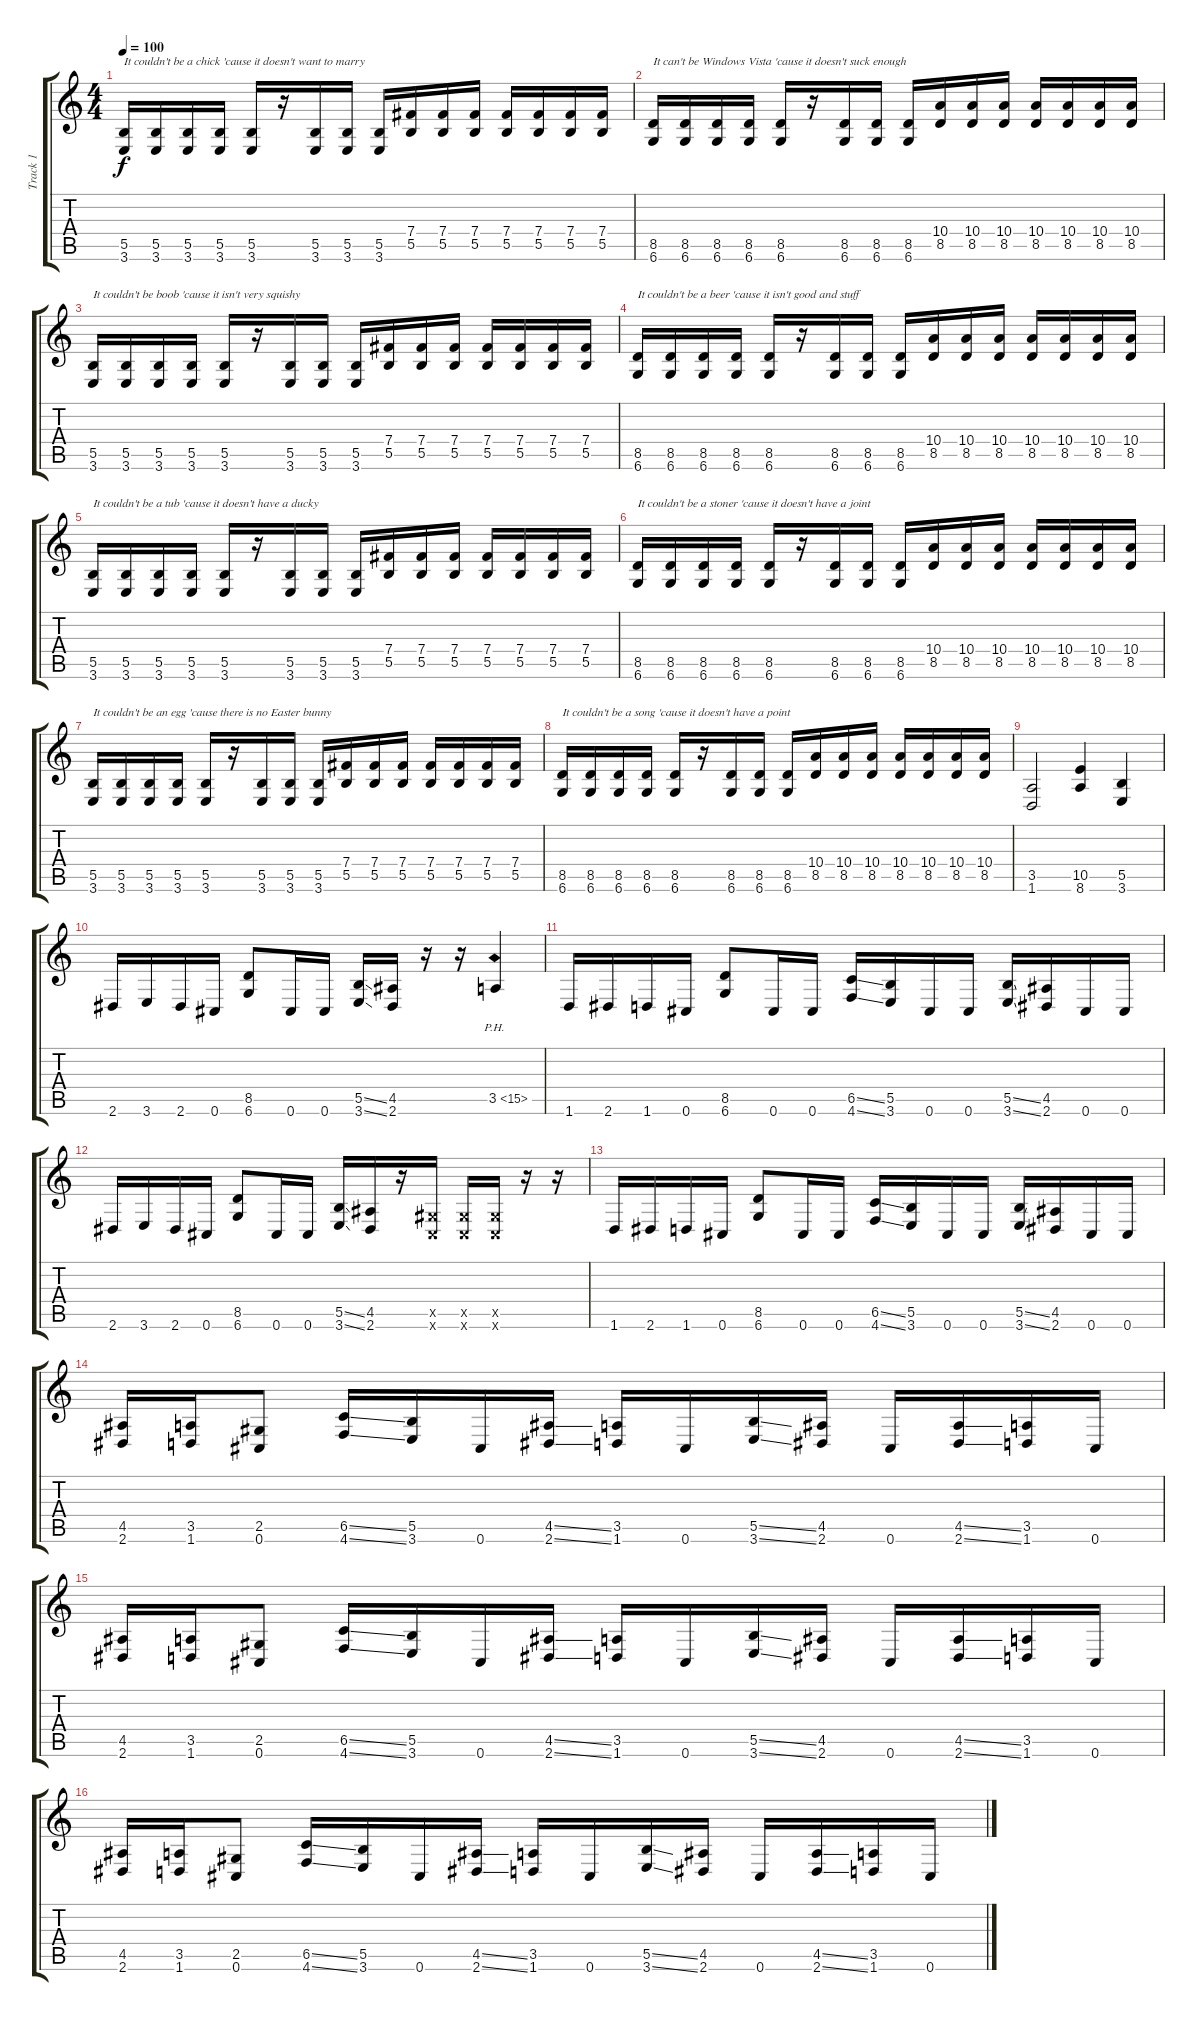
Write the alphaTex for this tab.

\track ("Track 1" "Track 1") {instrument distortionguitar}
\staff {score tabs}
\tuning (Db4 Ab3 E3 B2 Gb2 Db2) {hide}
\ts (4 4)
\tempo 100
\clef g2
\ks c
(5.5 3.6).16{txt "It couldn't be a chick 'cause it doesn't want to marry" dy f} (5.5 3.6).16 (5.5 3.6).16 (5.5 3.6).16 (5.5 3.6).16 r.16 (5.5 3.6).16 (5.5 3.6).16 (5.5 3.6).16 (7.4 5.5).16 (7.4 5.5).16 (7.4 5.5).16 (7.4 5.5).16 (7.4 5.5).16 (7.4 5.5).16 (7.4 5.5).16 |
(8.5 6.6).16{txt "It can't be Windows Vista 'cause it doesn't suck enough"} (8.5 6.6).16 (8.5 6.6).16 (8.5 6.6).16 (8.5 6.6).16 r.16 (8.5 6.6).16 (8.5 6.6).16 (8.5 6.6).16 (10.4 8.5).16 (10.4 8.5).16 (10.4 8.5).16 (10.4 8.5).16 (10.4 8.5).16 (10.4 8.5).16 (10.4 8.5).16 |
(5.5 3.6).16{txt "It couldn't be boob 'cause it isn't very squishy"} (5.5 3.6).16 (5.5 3.6).16 (5.5 3.6).16 (5.5 3.6).16 r.16 (5.5 3.6).16 (5.5 3.6).16 (5.5 3.6).16 (7.4 5.5).16 (7.4 5.5).16 (7.4 5.5).16 (7.4 5.5).16 (7.4 5.5).16 (7.4 5.5).16 (7.4 5.5).16 |
(8.5 6.6).16{txt "It couldn't be a beer 'cause it isn't good and stuff"} (8.5 6.6).16 (8.5 6.6).16 (8.5 6.6).16 (8.5 6.6).16 r.16 (8.5 6.6).16 (8.5 6.6).16 (8.5 6.6).16 (10.4 8.5).16 (10.4 8.5).16 (10.4 8.5).16 (10.4 8.5).16 (10.4 8.5).16 (10.4 8.5).16 (10.4 8.5).16 |
(5.5 3.6).16{txt "It couldn't be a tub 'cause it doesn't have a ducky"} (5.5 3.6).16 (5.5 3.6).16 (5.5 3.6).16 (5.5 3.6).16 r.16 (5.5 3.6).16 (5.5 3.6).16 (5.5 3.6).16 (7.4 5.5).16 (7.4 5.5).16 (7.4 5.5).16 (7.4 5.5).16 (7.4 5.5).16 (7.4 5.5).16 (7.4 5.5).16 |
(8.5 6.6).16{txt "It couldn't be a stoner 'cause it doesn't have a joint"} (8.5 6.6).16 (8.5 6.6).16 (8.5 6.6).16 (8.5 6.6).16 r.16 (8.5 6.6).16 (8.5 6.6).16 (8.5 6.6).16 (10.4 8.5).16 (10.4 8.5).16 (10.4 8.5).16 (10.4 8.5).16 (10.4 8.5).16 (10.4 8.5).16 (10.4 8.5).16 |
(5.5 3.6).16{txt "It couldn't be an egg 'cause there is no Easter bunny"} (5.5 3.6).16 (5.5 3.6).16 (5.5 3.6).16 (5.5 3.6).16 r.16 (5.5 3.6).16 (5.5 3.6).16 (5.5 3.6).16 (7.4 5.5).16 (7.4 5.5).16 (7.4 5.5).16 (7.4 5.5).16 (7.4 5.5).16 (7.4 5.5).16 (7.4 5.5).16 |
(8.5 6.6).16{txt "It couldn't be a song 'cause it doesn't have a point"} (8.5 6.6).16 (8.5 6.6).16 (8.5 6.6).16 (8.5 6.6).16 r.16 (8.5 6.6).16 (8.5 6.6).16 (8.5 6.6).16 (10.4 8.5).16 (10.4 8.5).16 (10.4 8.5).16 (10.4 8.5).16 (10.4 8.5).16 (10.4 8.5).16 (10.4 8.5).16 |
(3.5 1.6).2 (10.5 8.6).4 (5.5 3.6).4 |
2.6.16 3.6.16 2.6.16 0.6.16 (8.5 6.6).8 0.6.16 0.6.16 (5.5{ss} 3.6{ss}).16 (4.5 2.6).16 r.16 r.16 3.5{ph 12}.4 |
1.6.16 2.6.16 1.6.16 0.6.16 (8.5 6.6).8 0.6.16 0.6.16 (6.5{ss} 4.6{ss}).16 (5.5 3.6).16 0.6.16 0.6.16 (5.5{ss} 3.6{ss}).16 (4.5 2.6).16 0.6.16 0.6.16 |
2.6.16 3.6.16 2.6.16 0.6.16 (8.5 6.6).8 0.6.16 0.6.16 (5.5{ss} 3.6{ss}).16 (4.5 2.6).16 r.16 (2.5{x} 0.6{x}).16 (2.5{x} 0.6{x}).16 (2.5{x} 0.6{x}).16 r.16 r.16 |
1.6.16 2.6.16 1.6.16 0.6.16 (8.5 6.6).8 0.6.16 0.6.16 (6.5{ss} 4.6{ss}).16 (5.5 3.6).16 0.6.16 0.6.16 (5.5{ss} 3.6{ss}).16 (4.5 2.6).16 0.6.16 0.6.16 |
(4.5 2.6).16 (3.5 1.6).16 (2.5 0.6).8 (6.5{ss} 4.6{ss}).16 (5.5 3.6).16 0.6.16 (4.5{ss} 2.6{ss}).16 (3.5 1.6).16 0.6.16 (5.5{ss} 3.6{ss}).16 (4.5 2.6).16 0.6.16 (4.5{ss} 2.6{ss}).16 (3.5 1.6).16 0.6.16 |
(4.5 2.6).16 (3.5 1.6).16 (2.5 0.6).8 (6.5{ss} 4.6{ss}).16 (5.5 3.6).16 0.6.16 (4.5{ss} 2.6{ss}).16 (3.5 1.6).16 0.6.16 (5.5{ss} 3.6{ss}).16 (4.5 2.6).16 0.6.16 (4.5{ss} 2.6{ss}).16 (3.5 1.6).16 0.6.16 |
(4.5 2.6).16 (3.5 1.6).16 (2.5 0.6).8 (6.5{ss} 4.6{ss}).16 (5.5 3.6).16 0.6.16 (4.5{ss} 2.6{ss}).16 (3.5 1.6).16 0.6.16 (5.5{ss} 3.6{ss}).16 (4.5 2.6).16 0.6.16 (4.5{ss} 2.6{ss}).16 (3.5 1.6).16 0.6.16
